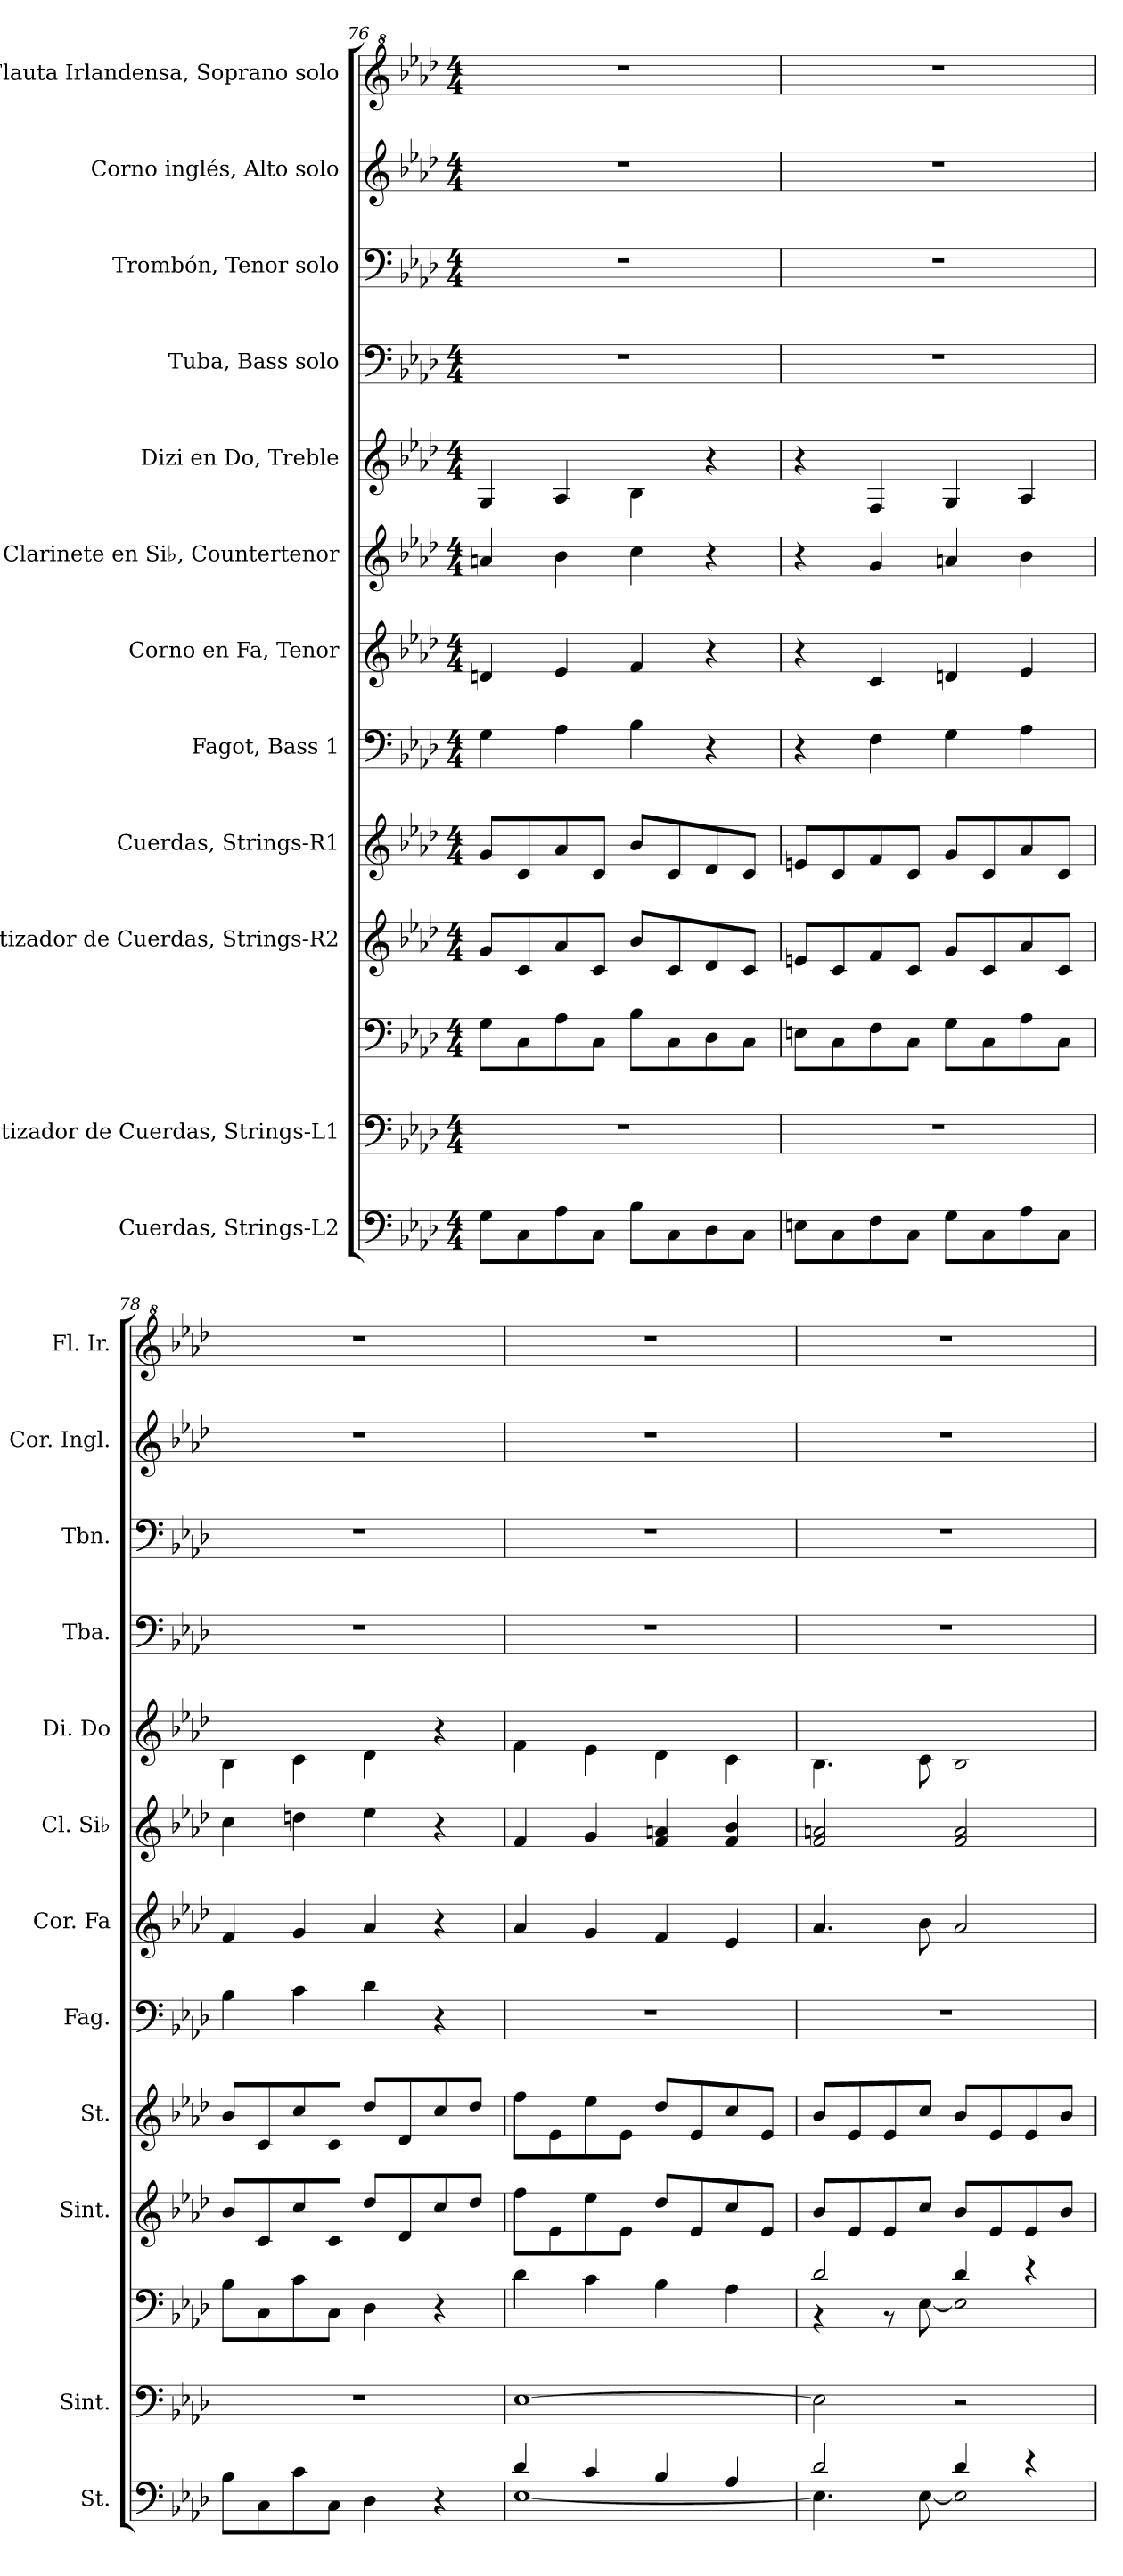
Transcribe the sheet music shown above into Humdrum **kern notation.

**kern	**kern	**kern	**kern	**kern	**kern	**kern	**kern	**kern	**kern	**kern	**kern	**kern
*part12	*part11	*part11	*part10	*part9	*part8	*part7	*part6	*part5	*part4	*part3	*part2	*part1
*staff13	*staff12	*staff11	*staff10	*staff9	*staff8	*staff7	*staff6	*staff5	*staff4	*staff3	*staff2	*staff1
*I"Cuerdas, Strings-L2	*I"Sintetizador de Cuerdas, Strings-L1	*	*I"Sintetizador de Cuerdas, Strings-R2	*I"Cuerdas, Strings-R1	*I"Fagot, Bass 1	*I"Corno en Fa, Tenor	*I"Clarinete en Si♭, Countertenor	*I"Dizi en Do, Treble	*I"Tuba, Bass solo	*I"Trombón, Tenor solo	*I"Corno inglés, Alto solo	*I"Flauta Irlandensa, Soprano solo
*I'St.	*I'Sint.	*	*I'Sint.	*I'St.	*I'Fag.	*I'Cor. Fa	*I'Cl. Si♭	*I'Di. Do	*I'Tba.	*I'Tbn.	*I'Cor. Ingl.	*I'Fl. Ir.
*clefF4	*clefF4	*clefF4	*clefG2	*clefG2	*clefF4	*clefG2	*clefG2	*clefG2	*clefF4	*clefF4	*clefG2	*clefG^2
*	*	*	*	*	*	*ITrd4c7	*ITrd1c2	*ITrd-7c-12	*	*	*ITrd4c7	*
*k[b-e-a-d-]	*k[b-e-a-d-]	*k[b-e-a-d-]	*k[b-e-a-d-]	*k[b-e-a-d-]	*k[b-e-a-d-]	*k[b-e-a-d-g-]	*k[b-e-a-d-g-c-]	*k[b-e-a-d-]	*k[b-e-a-d-]	*k[b-e-a-d-]	*k[b-e-a-d-g-]	*k[b-e-a-d-]
*M4/4	*M4/4	*M4/4	*M4/4	*M4/4	*M4/4	*M4/4	*M4/4	*M4/4	*M4/4	*M4/4	*M4/4	*M4/4
=76	=76	=76	=76	=76	=76	=76	=76	=76	=76	=76	=76	=76
8G\L	1r	8G\L	8g/L	8g/L	4G\	4Gn/	4gn/	4g/	1r	1r	1r	1r
8C\	.	8C\	8c/	8c/	.	.	.	.	.	.	.	.
8A-\	.	8A-\	8a-/	8a-/	4A-\	4A-/	4a-\	4a-/	.	.	.	.
8C\J	.	8C\J	8c/J	8c/J	.	.	.	.	.	.	.	.
8B-\L	.	8B-\L	8b-/L	8b-/L	4B-\	4B-/	4b-\	4b-\	.	.	.	.
8C\	.	8C\	8c/	8c/	.	.	.	.	.	.	.	.
8D-\	.	8D-\	8d-/	8d-/	4r	4r	4r	4r	.	.	.	.
8C\J	.	8C\J	8c/J	8c/J	.	.	.	.	.	.	.	.
=77	=77	=77	=77	=77	=77	=77	=77	=77	=77	=77	=77	=77
8En\L	1r	8En\L	8en/L	8en/L	4r	4r	4r	4r	1r	1r	1r	1r
8C\	.	8C\	8c/	8c/	.	.	.	.	.	.	.	.
8F\	.	8F\	8f/	8f/	4F\	4F/	4f/	4f/	.	.	.	.
8C\J	.	8C\J	8c/J	8c/J	.	.	.	.	.	.	.	.
8G\L	.	8G\L	8g/L	8g/L	4G\	4Gn/	4gn/	4g/	.	.	.	.
8C\	.	8C\	8c/	8c/	.	.	.	.	.	.	.	.
8A-\	.	8A-\	8a-/	8a-/	4A-\	4A-/	4a-\	4a-/	.	.	.	.
8C\J	.	8C\J	8c/J	8c/J	.	.	.	.	.	.	.	.
!!LO:PB:g=z
=78	=78	=78	=78	=78	=78	=78	=78	=78	=78	=78	=78	=78
8B-\L	1r	8B-\L	8b-/L	8b-/L	4B-\	4B-/	4b-\	4b-\	1r	1r	1r	1r
8C\	.	8C\	8c/	8c/	.	.	.	.	.	.	.	.
8c\	.	8c\	8cc/	8cc/	4c\	4c/	4ccn\	4cc\	.	.	.	.
8C\J	.	8C\J	8c/J	8c/J	.	.	.	.	.	.	.	.
4D-\	.	4D-\	8dd-/L	8dd-/L	4d-\	4d-/	4dd-\	4dd-\	.	.	.	.
.	.	.	8d-/	8d-/	.	.	.	.	.	.	.	.
4r	.	4r	8cc/	8cc/	4r	4r	4r	4r	.	.	.	.
.	.	.	8dd-/J	8dd-/J	.	.	.	.	.	.	.	.
=79	=79	=79	=79	=79	=79	=79	=79	=79	=79	=79	=79	=79
*^	*	*	*	*	*	*	*	*	*	*	*	*
4d-/	[1E-	[1E-	4d-\	8ff\L	8ff\L	1r	4d-/	4e-/	4ff\	1r	1r	1r	1r
.	.	.	.	8e-\	8e-\	.	.	.	.	.	.	.	.
4c/	.	.	4c\	8ee-\	8ee-\	.	4c/	4f/	4ee-\	.	.	.	.
.	.	.	.	8e-\J	8e-\J	.	.	.	.	.	.	.	.
4B-/	.	.	4B-\	8dd-/L	8dd-/L	.	4B-/	4e-/ 4gn/	4dd-\	.	.	.	.
.	.	.	.	8e-/	8e-/	.	.	.	.	.	.	.	.
4A-/	.	.	4A-\	8cc/	8cc/	.	4A-/	4e-/ 4a-/	4cc\	.	.	.	.
.	.	.	.	8e-/J	8e-/J	.	.	.	.	.	.	.	.
=80	=80	=80	=80	=80	=80	=80	=80	=80	=80	=80	=80	=80	=80
*	*	*	*^	*	*	*	*	*	*	*	*	*	*
2d-/	4.E-\]	2E-\]	2d-/	4r	8b-/L	8b-/L	1r	4.d-/	2e-/ 2gn/	4.b-\	1r	1r	1r	1r
.	.	.	.	.	8e-/	8e-/	.	.	.	.	.	.	.	.
.	.	.	.	8r	8e-/	8e-/	.	.	.	.	.	.	.	.
.	[8E-\	.	.	[8E-\	8cc/J	8cc/J	.	8e-\	.	8cc\	.	.	.	.
4d-/	2E-\]	2r	4d-/	2E-\]	8b-/L	8b-/L	.	2d-/	2e-/ 2g/	2b-\	.	.	.	.
.	.	.	.	.	8e-/	8e-/	.	.	.	.	.	.	.	.
4r	.	.	4r	.	8e-/	8e-/	.	.	.	.	.	.	.	.
.	.	.	.	.	8b-/J	8b-/J	.	.	.	.	.	.	.	.
*v	*v	*	*v	*v	*	*	*	*	*	*	*	*	*	*
=	=	=	=	=	=	=	=	=	=	=	=	=
*-	*-	*-	*-	*-	*-	*-	*-	*-	*-	*-	*-	*-
